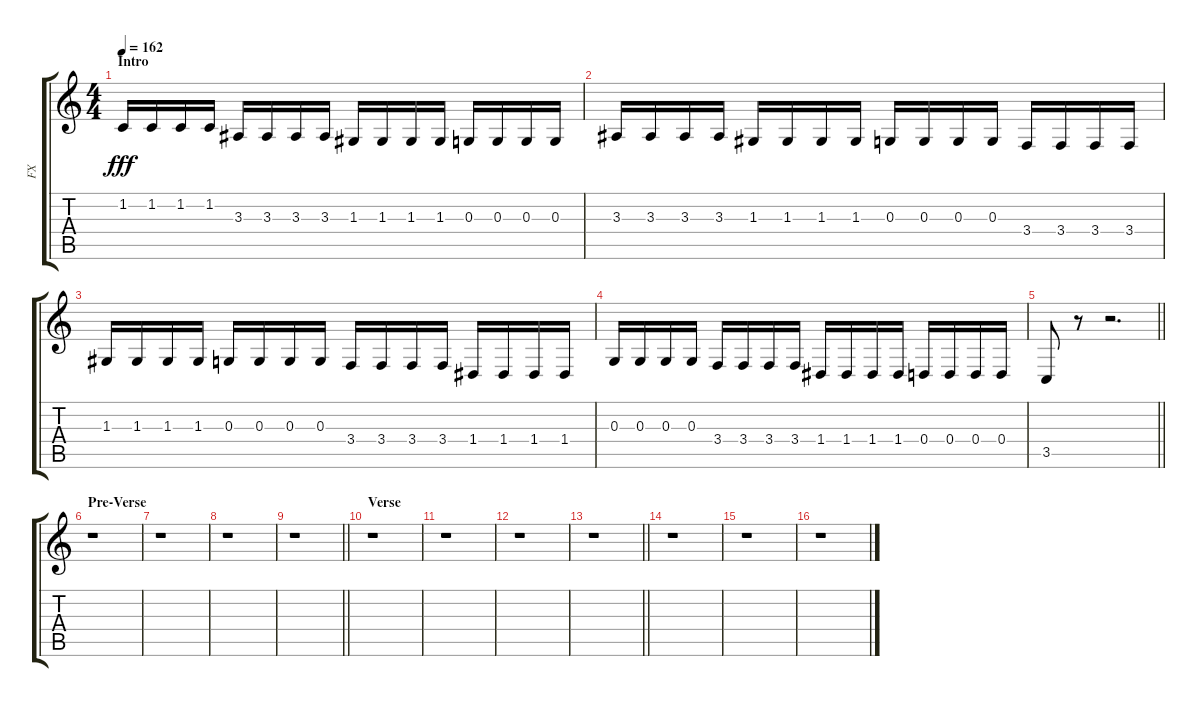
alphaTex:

\track ("FX" "FX") {instrument breathnoise}
\staff {score tabs}
\tuning (E4 B3 G3 D3 A2 E2) {hide}
\ts (4 4)
\section ("" "Intro")
\tempo 162
\clef g2
\ks c
1.2.16{dy fff volume 16 balance 4 instrument lead2sawtooth} 1.2.16 1.2.16 1.2.16 3.3.16 3.3.16 3.3.16 3.3.16 1.3.16 1.3.16 1.3.16 1.3.16 0.3.16 0.3.16 0.3.16 0.3.16 |
3.3.16 3.3.16 3.3.16 3.3.16 1.3.16 1.3.16 1.3.16 1.3.16 0.3.16 0.3.16 0.3.16 0.3.16 3.4.16 3.4.16 3.4.16 3.4.16 |
1.3.16 1.3.16 1.3.16 1.3.16 0.3.16 0.3.16 0.3.16 0.3.16 3.4.16 3.4.16 3.4.16 3.4.16 1.4.16 1.4.16 1.4.16 1.4.16 |
0.3.16 0.3.16 0.3.16 0.3.16 3.4.16 3.4.16 3.4.16 3.4.16 1.4.16 1.4.16 1.4.16 1.4.16 0.4.16 0.4.16 0.4.16 0.4.16 |
\barLineRight lightlight
3.5.8 r.8 r.2{d} |
\section ("" "Pre-Verse")
r.1 |
r.1 |
r.1 |
\barLineRight lightlight
r.1 |
\section ("" "Verse")
r.1 |
r.1 |
r.1 |
\barLineRight lightlight
r.1 |
r.1 |
r.1 |
r.1
